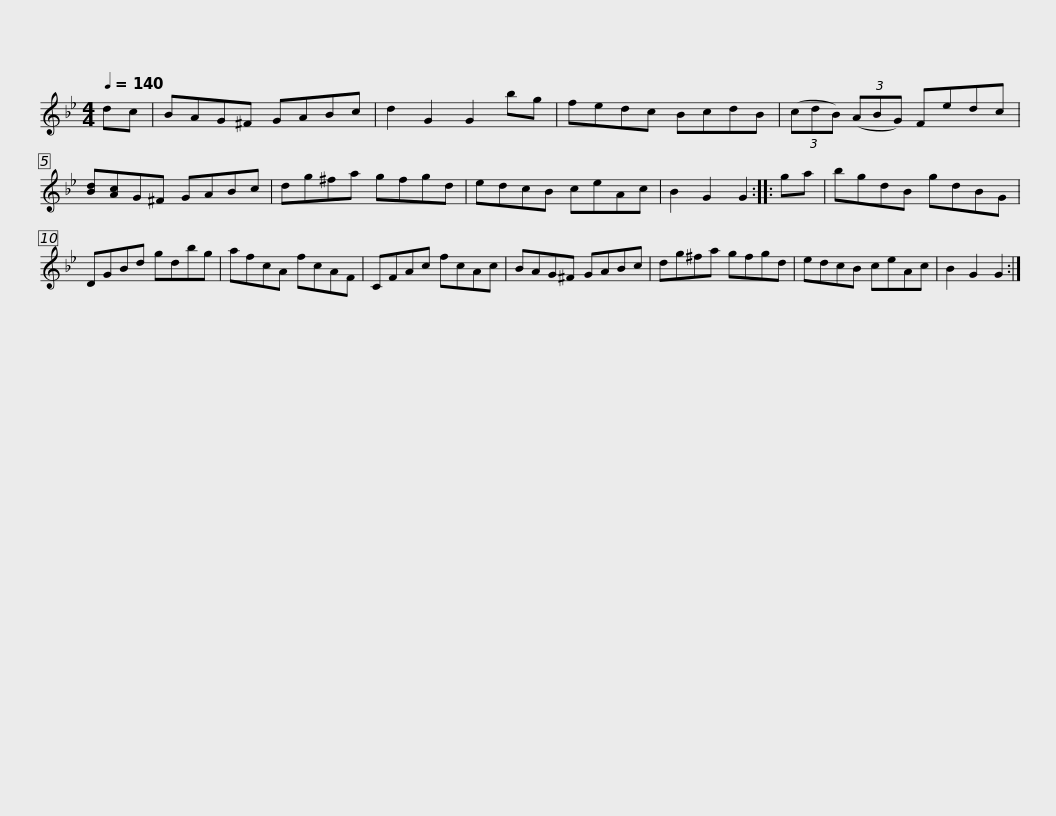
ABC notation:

X:1
L:1/8
Q:1/4=140
M:4/4
I:linebreak $
K:Gmin
V:1 treble
V:1
 dc | BAG^F GABc | d2 G2 G2 bg | fedc BcdB | (3(cdB) (3(ABG) Fedc | %5
 [Bd][Ac]G^F GABc |$ dg^fa gfgd | edcB ceAc | B2 G2 G2 :: ga | %10
 bgdB gdBG | DGBd gdbg |$ afcA fcAF | CFAc fcAc | BAG^F GABc | %15
 dg^fa gfgd | edcB ceAc | B2 G2 G2 :| %18
